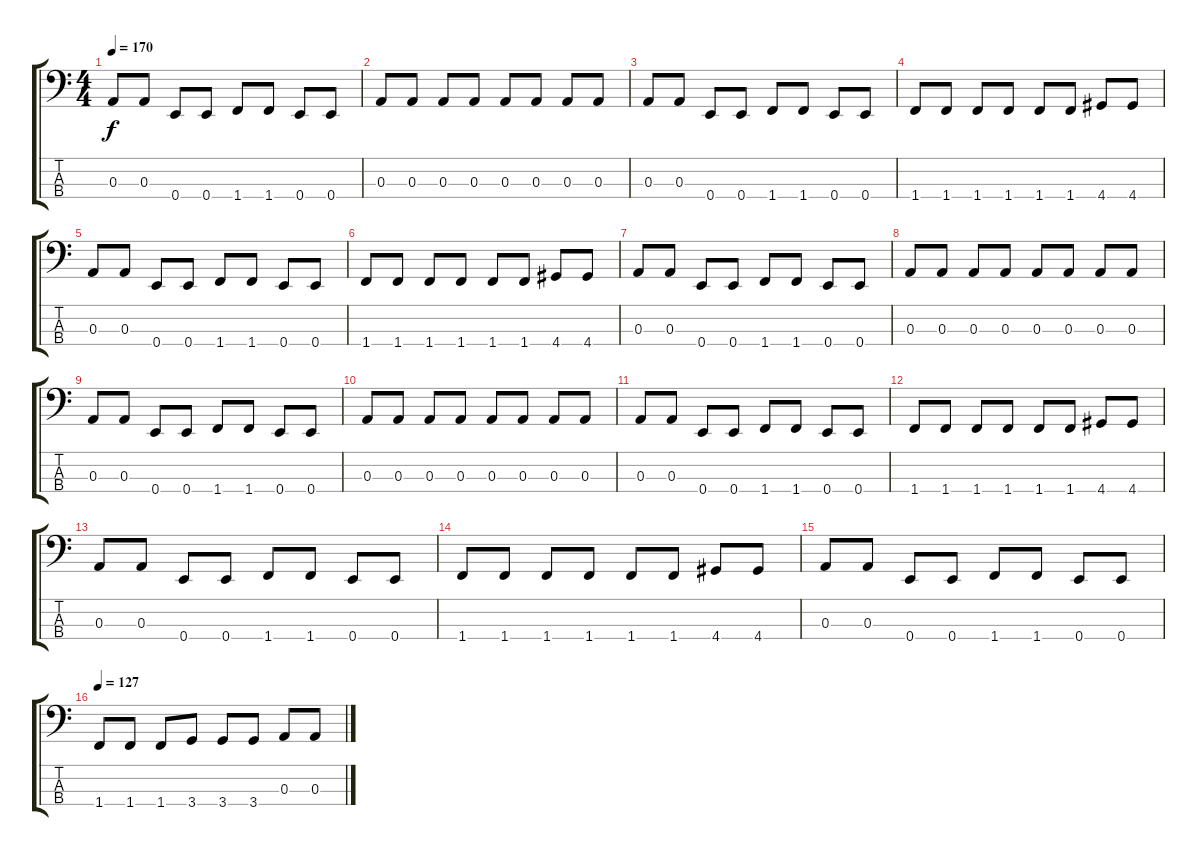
\track "" {instrument electricbassfinger}
\staff {score tabs}
\tuning (G2 D2 A1 E1) {hide}
\ts (4 4)
\tempo 170
\clef f4
\ks c
0.3.8{dy f} 0.3.8 0.4.8 0.4.8 1.4.8 1.4.8 0.4.8 0.4.8 |
0.3.8 0.3.8 0.3.8 0.3.8 0.3.8 0.3.8 0.3.8 0.3.8 |
0.3.8 0.3.8 0.4.8 0.4.8 1.4.8 1.4.8 0.4.8 0.4.8 |
1.4.8 1.4.8 1.4.8 1.4.8 1.4.8 1.4.8 4.4.8 4.4.8 |
0.3.8 0.3.8 0.4.8 0.4.8 1.4.8 1.4.8 0.4.8 0.4.8 |
1.4.8 1.4.8 1.4.8 1.4.8 1.4.8 1.4.8 4.4.8 4.4.8 |
0.3.8 0.3.8 0.4.8 0.4.8 1.4.8 1.4.8 0.4.8 0.4.8 |
0.3.8 0.3.8 0.3.8 0.3.8 0.3.8 0.3.8 0.3.8 0.3.8 |
0.3.8 0.3.8 0.4.8 0.4.8 1.4.8 1.4.8 0.4.8 0.4.8 |
0.3.8 0.3.8 0.3.8 0.3.8 0.3.8 0.3.8 0.3.8 0.3.8 |
0.3.8 0.3.8 0.4.8 0.4.8 1.4.8 1.4.8 0.4.8 0.4.8 |
1.4.8 1.4.8 1.4.8 1.4.8 1.4.8 1.4.8 4.4.8 4.4.8 |
0.3.8 0.3.8 0.4.8 0.4.8 1.4.8 1.4.8 0.4.8 0.4.8 |
1.4.8 1.4.8 1.4.8 1.4.8 1.4.8 1.4.8 4.4.8 4.4.8 |
0.3.8 0.3.8 0.4.8 0.4.8 1.4.8 1.4.8 0.4.8 0.4.8 |
\tempo 127
1.4.8 1.4.8 1.4.8 3.4.8 3.4.8 3.4.8 0.3.8 0.3.8
